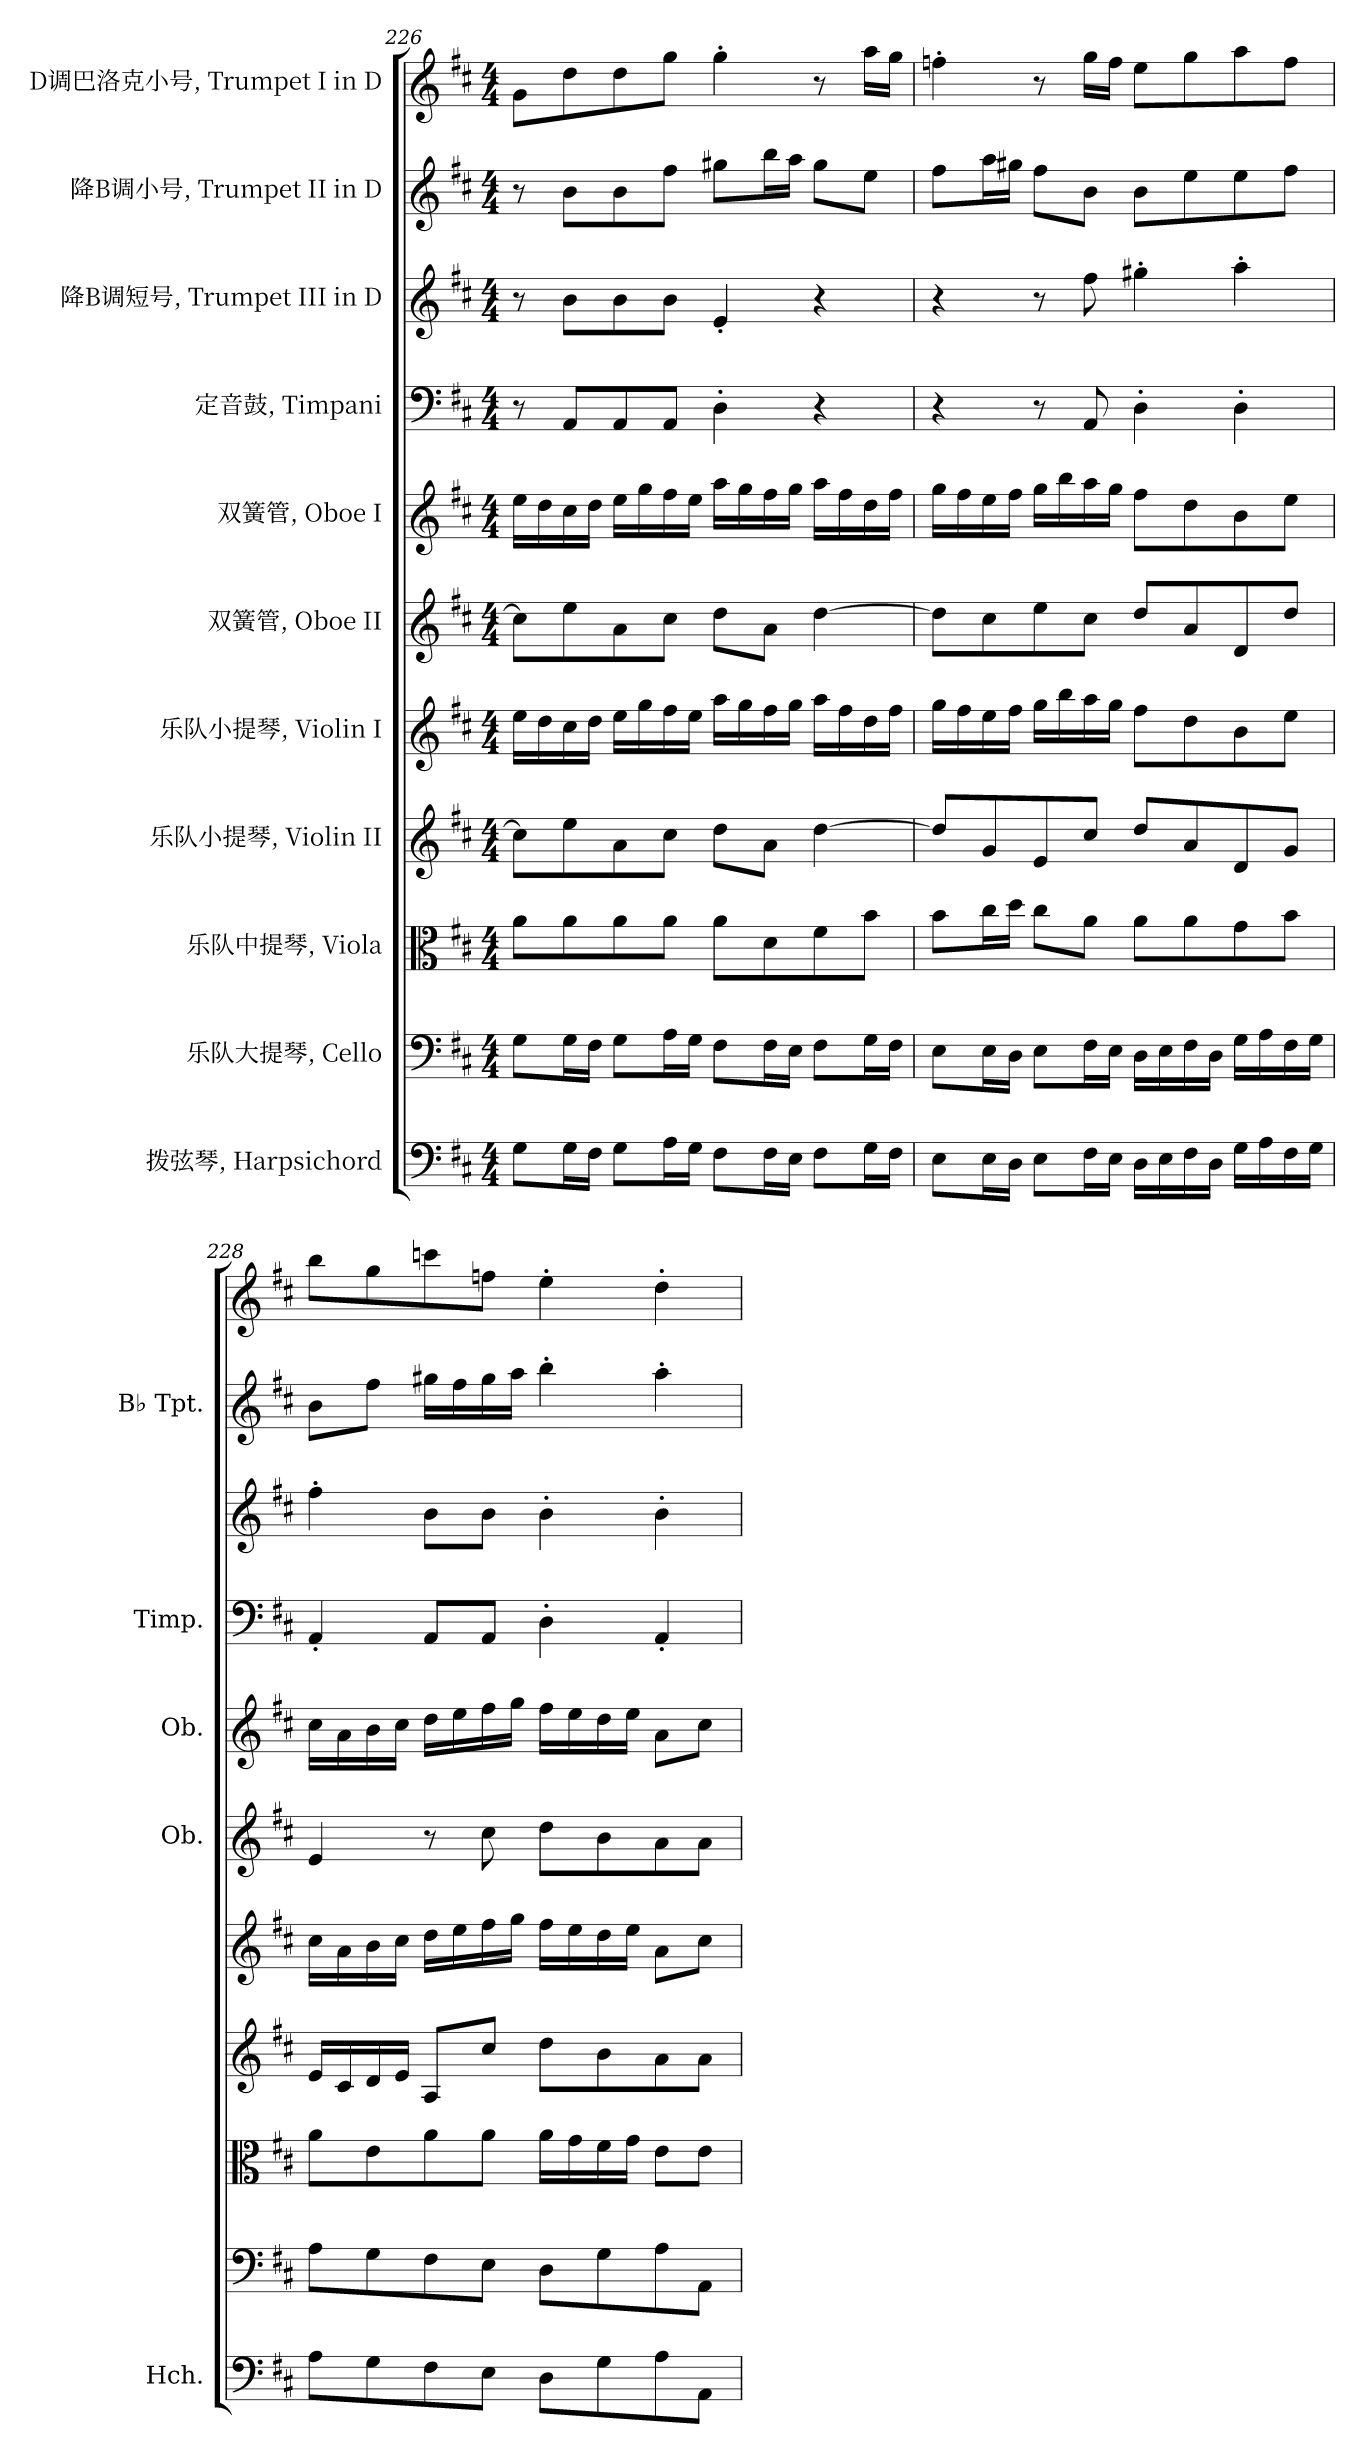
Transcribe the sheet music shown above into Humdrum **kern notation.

**kern	**kern	**kern	**kern	**kern	**kern	**kern	**kern	**kern	**kern	**kern
*part11	*part10	*part9	*part8	*part7	*part6	*part5	*part4	*part3	*part2	*part1
*staff11	*staff10	*staff9	*staff8	*staff7	*staff6	*staff5	*staff4	*staff3	*staff2	*staff1
*I"拨弦琴, Harpsichord	*I"乐队大提琴, Cello	*I"乐队中提琴, Viola	*I"乐队小提琴, Violin II	*I"乐队小提琴, Violin I	*I"双簧管, Oboe II	*I"双簧管, Oboe I	*I"定音鼓, Timpani	*I"降B调短号, Trumpet III in D	*I"降B调小号, Trumpet II in D	*I"D调巴洛克小号, Trumpet I in D
*I'Hch.	*	*	*	*	*I'Ob.	*I'Ob.	*I'Timp.	*	*I'B♭ Tpt.	*
!!LO:PB:g=z
*clefF4	*clefF4	*clefC3	*clefG2	*clefG2	*clefG2	*clefG2	*clefF4	*clefG2	*clefG2	*clefG2
*	*	*	*	*	*	*	*	*ITrd1c2	*ITrd1c2	*ITrd-1c-2
*k[f#c#]	*k[f#c#]	*k[f#c#]	*k[f#c#]	*k[f#c#]	*k[f#c#]	*k[f#c#]	*k[f#c#]	*k[]	*k[]	*k[f#c#g#d#]
*M4/4	*M4/4	*M4/4	*M4/4	*M4/4	*M4/4	*M4/4	*M4/4	*M4/4	*M4/4	*M4/4
=226	=226	=226	=226	=226	=226	=226	=226	=226	=226	=226
8G\L	8G\L	8a\L	8cc#\L]	16ee\LL	8cc#\L]	16ee\LL	8r	8r	8r	8a\L
.	.	.	.	16dd\	.	16dd\	.	.	.	.
16G\L	16G\L	8a\	8ee\	16cc#\	8ee\	16cc#\	8AA/L	8a\L	8a\L	8ee\
16F#\JJ	16F#\JJ	.	.	16dd\JJ	.	16dd\JJ	.	.	.	.
8G\L	8G\L	8a\	8a\	16ee\LL	8a\	16ee\LL	8AA/	8a\	8a\	8ee\
.	.	.	.	16gg\	.	16gg\	.	.	.	.
16A\L	16A\L	8a\J	8cc#\J	16ff#\	8cc#\J	16ff#\	8AA/J	8a\J	8ee\J	8aa\J
16G\JJ	16G\JJ	.	.	16ee\JJ	.	16ee\JJ	.	.	.	.
8F#\L	8F#\L	8a\L	8dd\L	16aa\LL	8dd\L	16aa\LL	4D'\	4d'/	8ff#X\L	4aa'\
.	.	.	.	16gg\	.	16gg\	.	.	.	.
16F#\L	16F#\L	8d\	8a\J	16ff#\	8a\J	16ff#\	.	.	16aa\L	.
16E\JJ	16E\JJ	.	.	16gg\JJ	.	16gg\JJ	.	.	16gg\JJ	.
8F#\L	8F#\L	8f#\	[4dd\	16aa\LL	[4dd\	16aa\LL	4r	4r	8ff#\L	8r
.	.	.	.	16ff#\	.	16ff#\	.	.	.	.
16G\L	16G\L	8b\J	.	16dd\	.	16dd\	.	.	8dd\J	16bb\LL
16F#\JJ	16F#\JJ	.	.	16ff#\JJ	.	16ff#\JJ	.	.	.	16aa\JJ
=227	=227	=227	=227	=227	=227	=227	=227	=227	=227	=227
8E\L	8E\L	8b\L	8dd/L]	16gg\LL	8dd\L]	16gg\LL	4r	4r	8ee\L	4ggn'\
.	.	.	.	16ff#\	.	16ff#\	.	.	.	.
16E\L	16E\L	16cc#\L	8g/	16ee\	8cc#\	16ee\	.	.	16gg\L	.
16D\JJ	16D\JJ	16dd\JJ	.	16ff#\JJ	.	16ff#\JJ	.	.	16ff#X\JJ	.
8E\L	8E\L	8cc#\L	8e/	16gg\LL	8ee\	16gg\LL	8r	8r	8ee\L	8r
.	.	.	.	16bb\	.	16bb\	.	.	.	.
16F#\L	16F#\L	8a\J	8cc#/J	16aa\	8cc#\J	16aa\	8AA/	8ee\	8a\J	16aa\LL
16E\JJ	16E\JJ	.	.	16gg\JJ	.	16gg\JJ	.	.	.	16gg\JJ
16D\LL	16D\LL	8a\L	8dd/L	8ff#\L	8dd/L	8ff#\L	4D'\	4ff#X'\	8a\L	8ff#\L
16E\	16E\	.	.	.	.	.	.	.	.	.
16F#\	16F#\	8a\	8a/	8dd\	8a/	8dd\	.	.	8dd\	8aa\
16D\JJ	16D\JJ	.	.	.	.	.	.	.	.	.
16G\LL	16G\LL	8g\	8d/	8b\	8d/	8b\	4D'\	4gg'\	8dd\	8bb\
16A\	16A\	.	.	.	.	.	.	.	.	.
16F#\	16F#\	8b\J	8g/J	8ee\J	8dd/J	8ee\J	.	.	8ee\J	8gg\J
16G\JJ	16G\JJ	.	.	.	.	.	.	.	.	.
!!LO:PB:g=z
=228	=228	=228	=228	=228	=228	=228	=228	=228	=228	=228
8A\L	8A\L	8a\L	16e/LL	16cc#\LL	4e/	16cc#\LL	4AA'/	4ee'\	8a\L	8ccc#\L
.	.	.	16c#/	16a\	.	16a\	.	.	.	.
8G\	8G\	8e\	16d/	16b\	.	16b\	.	.	8ee\J	8aa\
.	.	.	16e/JJ	16cc#\JJ	.	16cc#\JJ	.	.	.	.
8F#\	8F#\	8a\	8A/L	16dd\LL	8r	16dd\LL	8AA/L	8a\L	16ff#X\LL	8dddn\
.	.	.	.	16ee\	.	16ee\	.	.	16ee\	.
8E\J	8E\J	8a\J	8cc#/J	16ff#\	8cc#\	16ff#\	8AA/J	8a\J	16ff#\	8ggn\J
.	.	.	.	16gg\JJ	.	16gg\JJ	.	.	16gg\JJ	.
8D\L	8D\L	16a\LL	8dd\L	16ff#\LL	8dd\L	16ff#\LL	4D'\	4a'\	4aa'\	4ff#'\
.	.	16g\	.	16ee\	.	16ee\	.	.	.	.
8G\	8G\	16f#\	8b\	16dd\	8b\	16dd\	.	.	.	.
.	.	16g\JJ	.	16ee\JJ	.	16ee\JJ	.	.	.	.
*	*	*	*	*	*	*	*	*	*	*MM87
8A\	8A\	8e\L	8a\	8a\L	8a\	8a\L	4AA'/	4a'\	4gg'\	4ee'\
8AA\J	8AA\J	8e\J	8a\J	8cc#\J	8a\J	8cc#\J	.	.	.	.
=	=	=	=	=	=	=	=	=	=	=
*-	*-	*-	*-	*-	*-	*-	*-	*-	*-	*-
